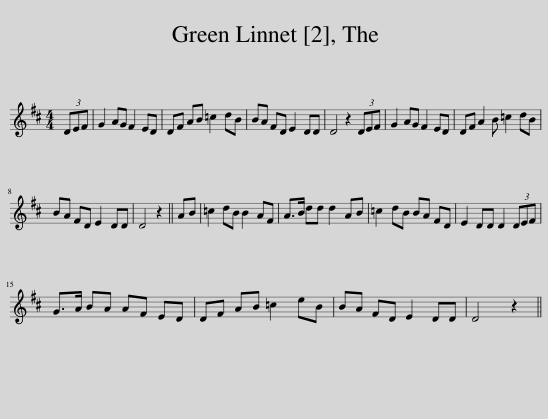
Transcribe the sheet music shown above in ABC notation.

X:1
L:1/8
M:4/4
I:linebreak $
K:D
V:1 treble
V:1
 (3DEF | G2 AG F2 ED | DF AB =c2 dB | BA FD E2 DD | D4 z2 (3DEF | %5
 G2 AG F2 ED | DF A2 B =c2 dB |$ BA FD E2 DD | D4 z2 || AB | %10
 =c2 dB B2 AF | A>B dd d2 AB | =c2 dB BA FD | E2 DD D2 (3DEF |$ G>A BA AF ED | %15
 DF AB =c2 eB | BA FD E2 DD | D4 z2 || %18
